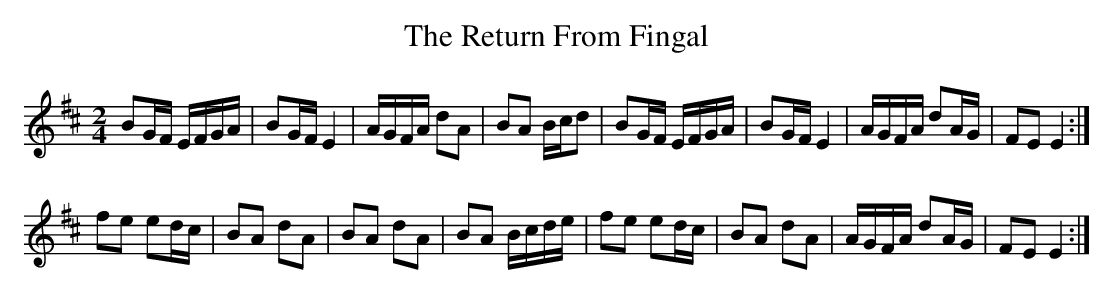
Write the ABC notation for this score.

X:1
T:Return From Fingal, The
E:10
M:2/4
K:EDor
B2GF EFGA|B2GF E4|AGFA d2A2|B2A2 Bcd2|\
B2GF EFGA|B2GF E4|AGFA d2AG|F2E2 E4:|
f2e2 e2dc|B2A2 d2A2|B2A2 d2A2|B2A2 Bcde|\
f2e2 e2dc|B2A2 d2A2|AGFA d2AG|F2E2 E4:|
